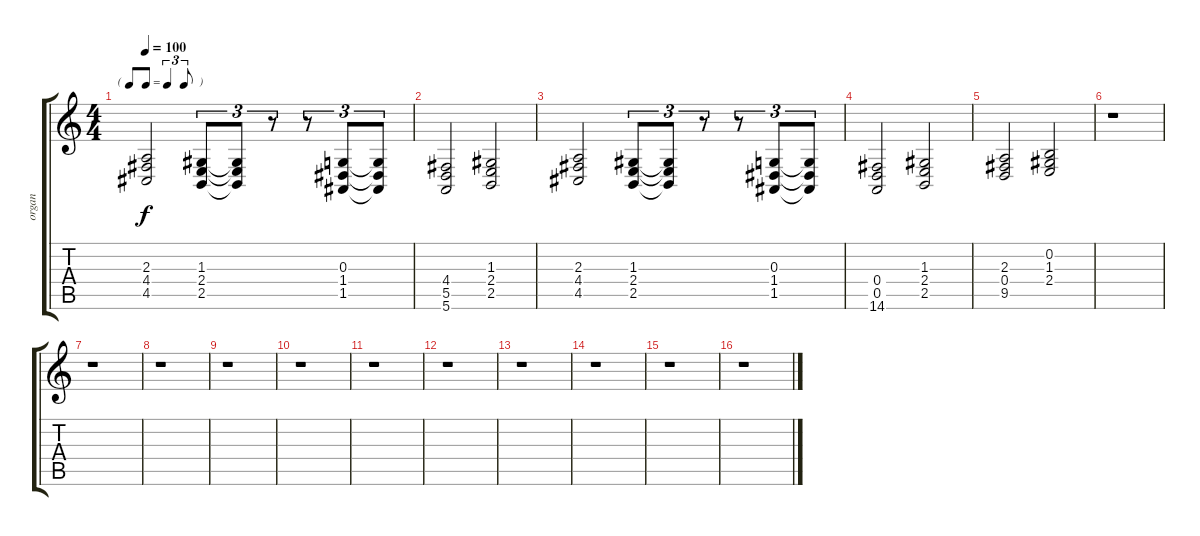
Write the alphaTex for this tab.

\track ("organ" "organ") {instrument reedorgan}
\staff {score tabs}
\tuning (E4 B3 G3 D3 A2 E2) {hide}
\ts (4 4)
\tf triplet8th
\tempo 100
\clef g2
\ks c
(2.3 4.4 4.5).2{dy f} (1.3 2.4 2.5).8{tu (3 2)} (1.3{t} 2.4{t} 2.5{t}).8{tu (3 2)} r.8{tu (3 2)} r.8{tu (3 2)} (0.3 1.4 1.5).8{tu (3 2)} (0.3{t} 1.4{t} 1.5{t}).8{tu (3 2)} |
(4.4 5.5 5.6).2 (1.3 2.4 2.5).2 |
(2.3 4.4 4.5).2 (1.3 2.4 2.5).8{tu (3 2)} (1.3{t} 2.4{t} 2.5{t}).8{tu (3 2)} r.8{tu (3 2)} r.8{tu (3 2)} (0.3 1.4 1.5).8{tu (3 2)} (0.3{t} 1.4{t} 1.5{t}).8{tu (3 2)} |
(0.4 0.5 14.6).2 (1.3 2.4 2.5).2 |
(2.3 0.4 9.5).2 (0.2 1.3 2.4).2 |
r.1 |
r.1 |
r.1 |
r.1 |
r.1 |
r.1 |
r.1 |
r.1 |
r.1 |
r.1 |
r.1
